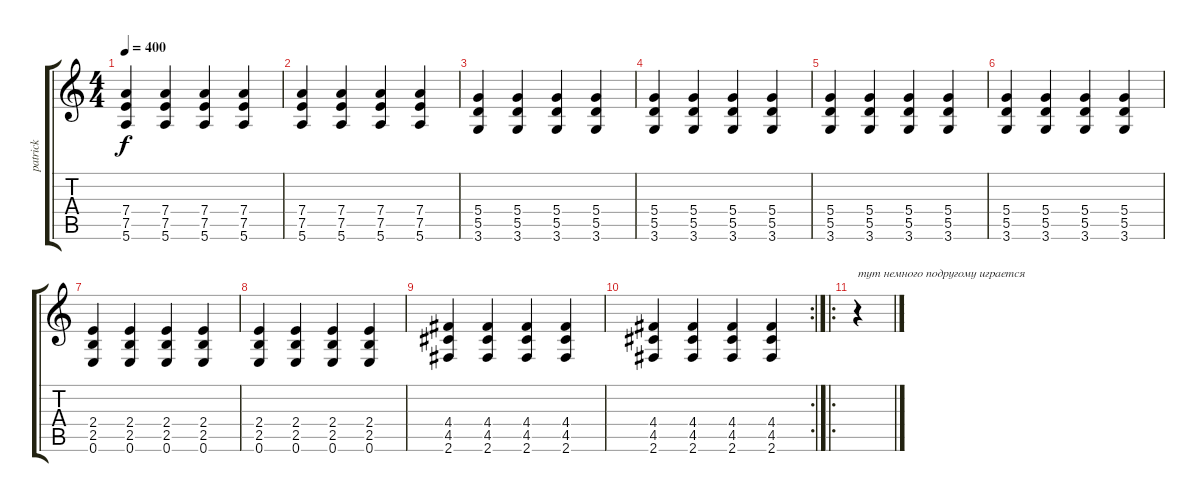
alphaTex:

\track ("patrick" "patrick") {instrument overdrivenguitar}
\staff {score tabs}
\tuning (E4 B3 G3 D3 A2 E2) {hide}
\ts (4 4)
\tempo 400
\clef g2
\ks c
(7.4 7.5 5.6).4{dy f} (7.4 7.5 5.6).4 (7.4 7.5 5.6).4 (7.4 7.5 5.6).4 |
(7.4 7.5 5.6).4 (7.4 7.5 5.6).4 (7.4 7.5 5.6).4 (7.4 7.5 5.6).4 |
(5.4 5.5 3.6).4 (5.4 5.5 3.6).4 (5.4 5.5 3.6).4 (5.4 5.5 3.6).4 |
(5.4 5.5 3.6).4 (5.4 5.5 3.6).4 (5.4 5.5 3.6).4 (5.4 5.5 3.6).4 |
(5.4 5.5 3.6).4 (5.4 5.5 3.6).4 (5.4 5.5 3.6).4 (5.4 5.5 3.6).4 |
(5.4 5.5 3.6).4 (5.4 5.5 3.6).4 (5.4 5.5 3.6).4 (5.4 5.5 3.6).4 |
(2.4 2.5 0.6).4 (2.4 2.5 0.6).4 (2.4 2.5 0.6).4 (2.4 2.5 0.6).4 |
(2.4 2.5 0.6).4 (2.4 2.5 0.6).4 (2.4 2.5 0.6).4 (2.4 2.5 0.6).4 |
(4.4 4.5 2.6).4 (4.4 4.5 2.6).4 (4.4 4.5 2.6).4 (4.4 4.5 2.6).4 |
\rc 2
(4.4 4.5 2.6).4 (4.4 4.5 2.6).4 (4.4 4.5 2.6).4 (4.4 4.5 2.6).4 |
\ro
r.4{txt "тут немного подругому играется"}
